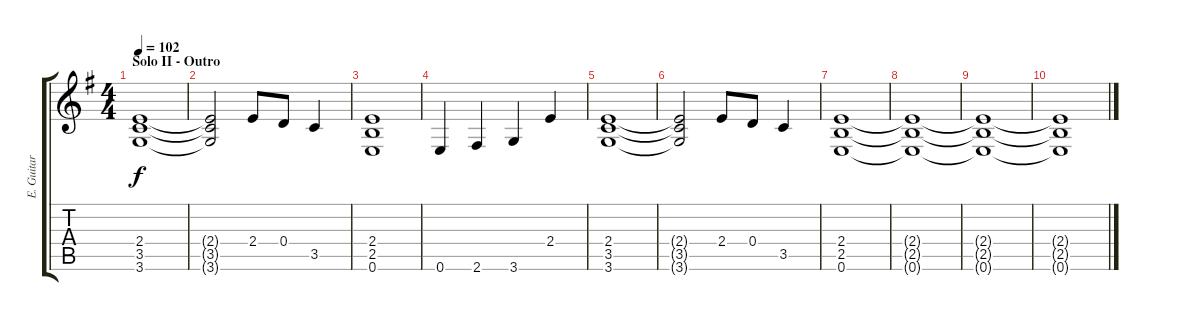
\track ("E. Guitar II" "E. Guitar ") {instrument overdrivenguitar}
\staff {score tabs}
\tuning (E4 B3 G3 D3 A2 E2) {hide}
\ts (4 4)
\section ("" "Solo II - Outro")
\tempo 102
\clef g2
\ks g
(2.4 3.5 3.6).1{dy f} |
(2.4{t} 3.5{t} 3.6{t}).2 2.4.8 0.4.8 3.5.4 |
(2.4 2.5 0.6).1 |
0.6.4 2.6.4 3.6.4 2.4.4 |
(2.4 3.5 3.6).1 |
(2.4{t} 3.5{t} 3.6{t}).2 2.4.8 0.4.8 3.5.4 |
(2.4 2.5 0.6).1 |
(2.4{t} 2.5{t} 0.6{t}).1 |
(2.4{t} 2.5{t} 0.6{t}).1 |
(2.4{t} 2.5{t} 0.6{t}).1
